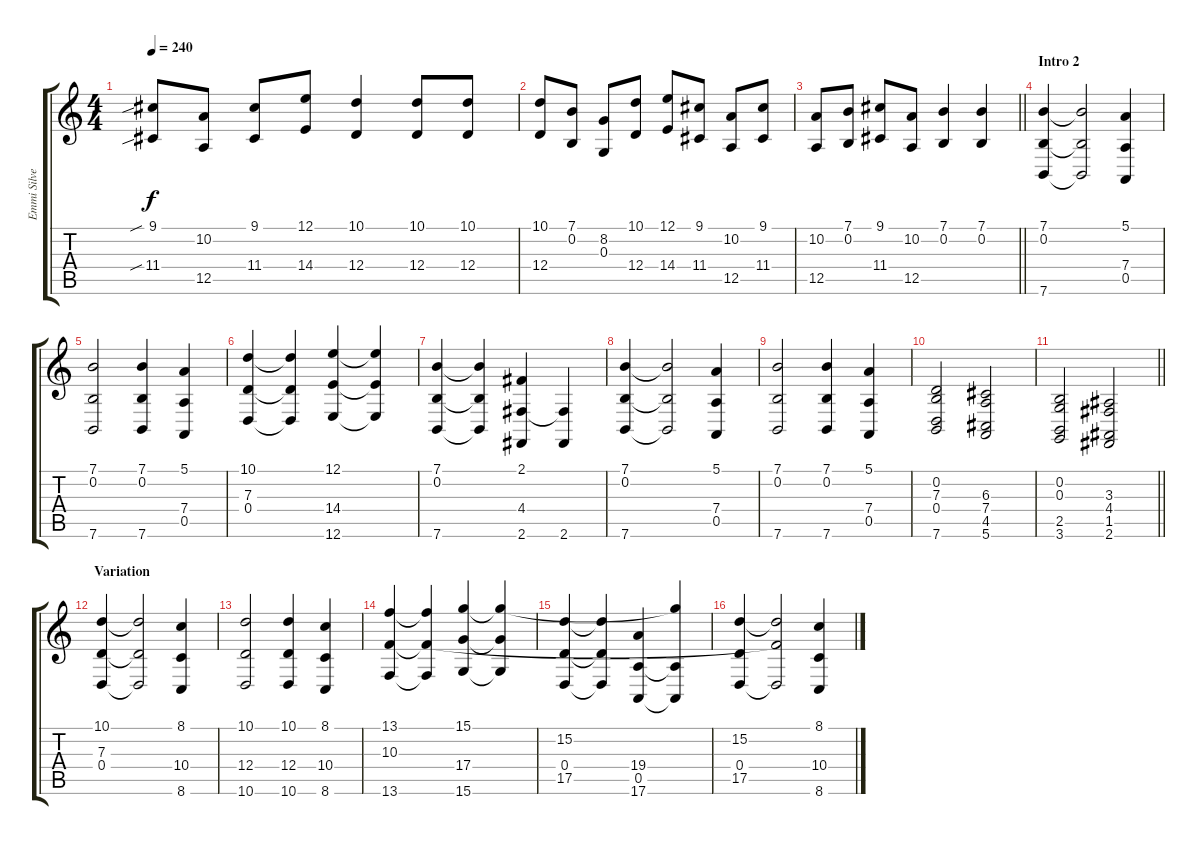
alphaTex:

\track ("Emmi Silvennoinen" "Emmi Silve") {instrument tremolostrings}
\staff {score tabs}
\tuning (E4 B3 G3 D3 A2 E2) {hide}
\ts (4 4)
\tempo 240
\clef g2
\ks c
(9.1{sib} 11.4{sib}).8{dy f} (10.2 12.5).8 (9.1 11.4).8 (12.1 14.4).8 (10.1 12.4).4 (10.1 12.4).8 (10.1 12.4).8 |
(10.1 12.4).8 (7.1 0.2).8 (8.2 0.3).8 (10.1 12.4).8 (12.1 14.4).8 (9.1 11.4).8 (10.2 12.5).8 (9.1 11.4).8 |
\barLineRight lightlight
(10.2 12.5).8 (7.1 0.2).8 (9.1 11.4).8 (10.2 12.5).8 (7.1 0.2).4 (7.1 0.2).4 |
\section ("" "Intro 2")
(7.1 0.2 7.6).4{instrument tremolostrings} (7.1{t} 0.2{t} 7.6{t}).2 (5.1 7.4 0.5).4 |
(7.1 0.2 7.6).2 (7.1 0.2 7.6).4 (5.1 7.4 0.5).4 |
(10.1 7.3 0.4).4 (10.1{t} 7.3{t} 0.4{t}).4 (12.1 14.4 12.6).4 (12.1{t} 14.4{t} 12.6{t}).4 |
(7.1 0.2 7.6).4 (7.1{t} 0.2{t} 7.6{t}).4 (2.1 4.4 2.6).4 (4.4{t} 2.6).4 |
(7.1 0.2 7.6).4 (7.1{t} 0.2{t} 7.6{t}).2 (5.1 7.4 0.5).4 |
(7.1 0.2 7.6).2 (7.1 0.2 7.6).4 (5.1 7.4 0.5).4 |
(0.2 7.3 0.4 7.6).2 (6.3 7.4 4.5 5.6).2 |
\barLineRight lightlight
(0.2 0.3 2.5 3.6).2 (3.3 4.4 1.5 2.6).2 |
\section ("" "Variation")
(10.1 7.3 0.4).4 (10.1{t} 7.3{t} 0.4{t}).2 (8.1 10.4 8.6).4 |
(10.1 12.4 10.6).2 (10.1 12.4 10.6).4 (8.1 10.4 8.6).4 |
(13.1 10.3 13.6).4 (13.1{t} 10.3{t} 13.6{t}).4 (15.1 17.4 15.6).4 (15.1{t} 17.4{t} 15.6{t}).4 |
(15.2 0.4 17.5).4 (15.2{t} 0.4{t} 17.5{t}).4 (19.4 0.5 17.6).4 (15.1{t} 0.5{t} 17.6{t}).4 |
(15.2 0.4 17.5).4 (15.2{t} 10.3{t} 0.4{t}).2 (8.1 10.4 8.6).4
